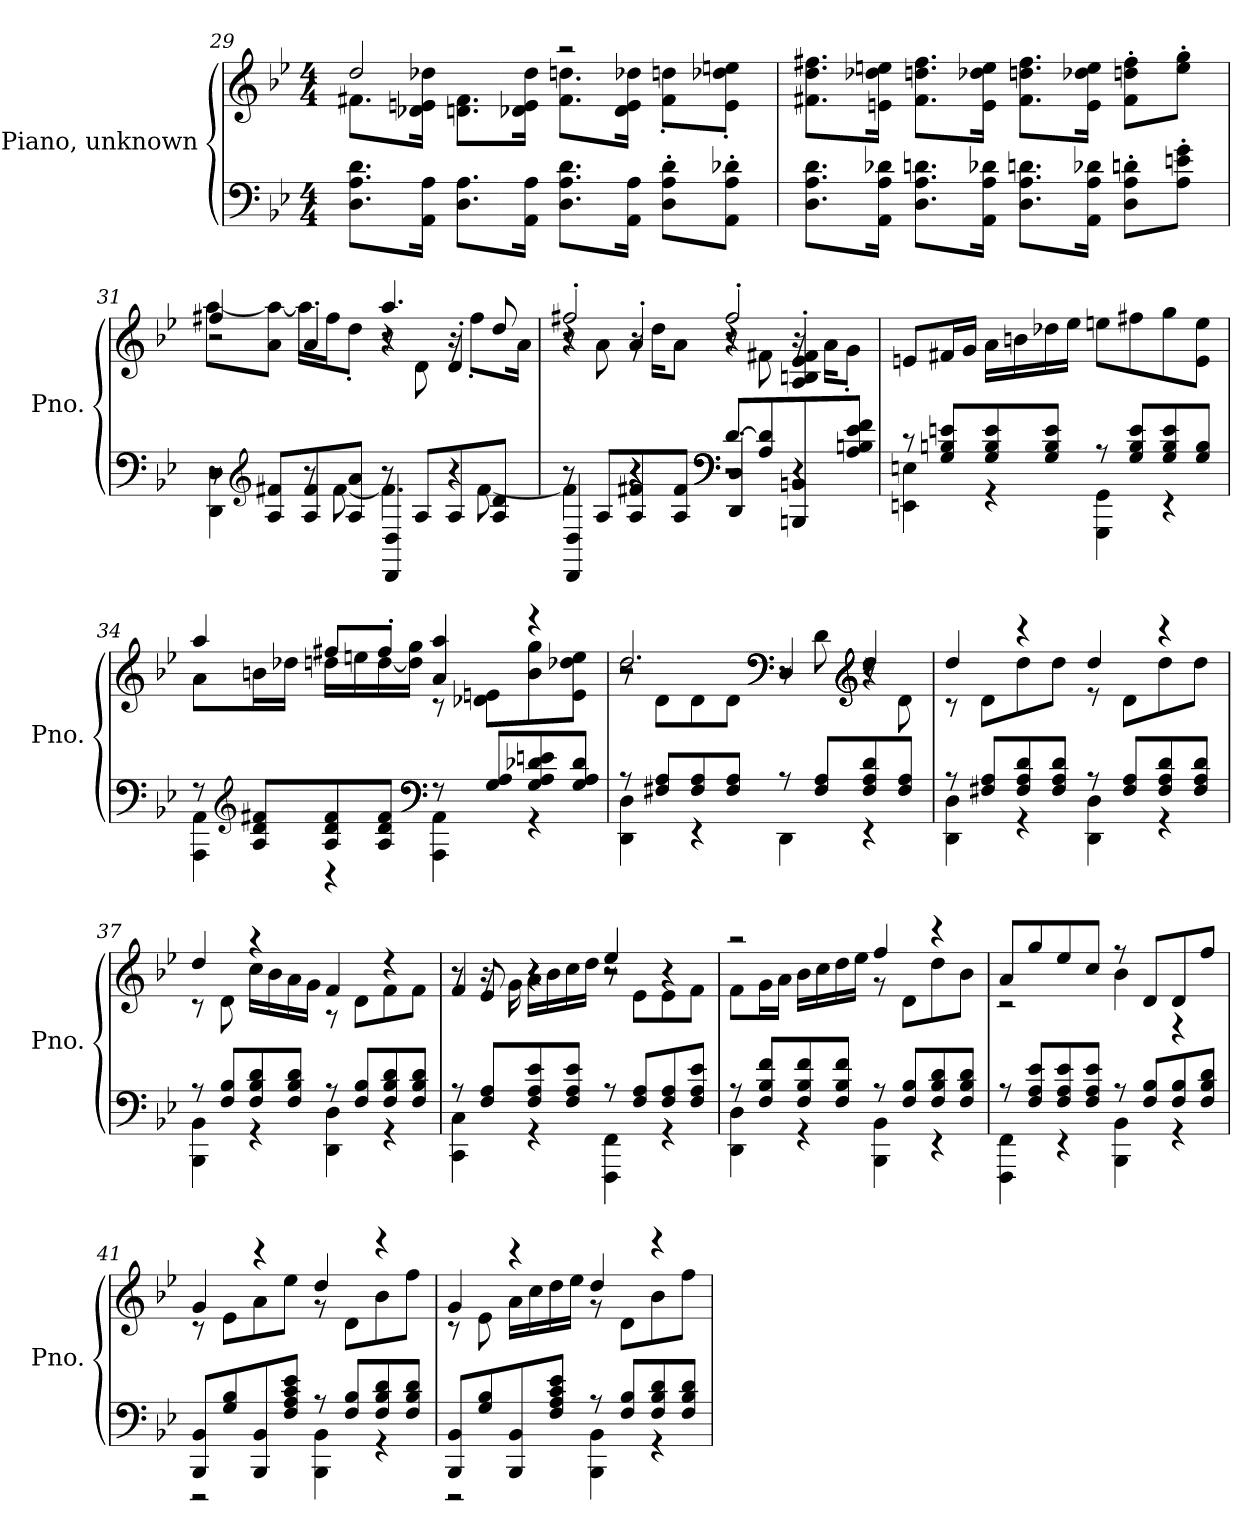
**kern	**kern
*part1	*part1
*staff2	*staff1
*I"Piano, unknown	*
*I'Pno.	*
!!LO:LB:g=z
*clefF4	*clefG2
*k[b-e-]	*k[b-e-]
*M4/4	*M4/4
=29	=29
*	*^
8.D\ 8.A\ 8.d\L	2dd/	8.f#X\L
16AA\ 16A\Jk	.	16d-X\ 16en\ 16dd-X\Jk
8.D\ 8.A\L	.	8.dn\ 8.f#\L
16AA\ 16A\Jk	.	16d-X\ 16e\ 16dd-\Jk
8.D\ 8.A\ 8.d\L	2r	8.f#\ 8.ddn\L
16AA\ 16A\Jk	.	16d-\ 16e\ 16dd-X\Jk
8D\' 8A\' 8d\'L	.	8f#\' 8ddn\'L
8AA\' 8A\' 8d-X\'J	.	8e\' 8dd-X\' 8een\'J
*	*v	*v
=30	=30
8.D\ 8.A\ 8.d\L	8.f#X\ 8.dd\ 8.ff#X\L
16AA\ 16A\ 16d-X\Jk	16en\ 16dd-X\ 16een\Jk
8.D\ 8.A\ 8.dn\L	8.f#\ 8.ddn\ 8.ff#\L
16AA\ 16A\ 16d-X\Jk	16e\ 16dd-X\ 16ee\Jk
8.D\ 8.A\ 8.dn\L	8.f#\ 8.ddn\ 8.ff#\L
16AA\ 16A\ 16d-X\Jk	16e\ 16dd-X\ 16ee\Jk
8D\' 8A\' 8dn\'L	8f#\' 8ddn\' 8ff#\'L
8A\' 8en\' 8g\'J	8ee\' 8gg\'J
!!LO:LB:g=z
=31	=31
*^	*^
*	*^	*	*^
8r	4DD\ 4D\	2r	4ff#X/	[8aa\L	2r
*clefG2	*	*	*	*	*
8A/ 8f#X/L	.	.	.	8a\ 8aa\_J	.
8A/ 8f#/	8r	.	4a'/	16aa\LL]	.
.	.	.	.	16ff#\J	.
8A/ 8a/J	[8f#\	.	.	8dd'\J	.
8r	4.f#\]	4DD/ 4D/	4.aa/	8r	4r
8A/L	.	.	.	8d\	.
8A/	.	4r	.	16r	4d'/
.	.	.	.	8ff#'\L	.
8A/ 8d/J	[8f#\	.	8dd/	.	.
.	.	.	.	16a\Jk	.
=32	=32	=32	=32	=32	=32
8r	4f#\]	4DD/ 4D/	2ff#X'/	8r	4r
8A/L	.	.	.	8a\	.
8A/ 8f#X/	4r	4r	.	16r	4a'/
.	.	.	.	16dd\KL	.
8A/ 8f#/J	.	.	.	8a\J	.
*clefF4	*	*	*	*	*
[8d/L	2r	4DD/' 4D/'	2ff#'/	8r	4r
8A/ 8d/]	.	.	.	8f#X\	.
8BBBn/ 8BBn/	.	4r	.	16r	4A/' 4Bn/' 4e-/' 4f#/'
.	.	.	.	16a\KL	.
8A/ 8Bn/ 8e-/ 8f#/J	.	.	.	8g'\J	.
*	*v	*v	*	*	*
*	*	*v	*v	*v
!!LO:PB:g=z
=33	=33	=33
8r	4EEn\ 4En\	8en/L
8G/ 8Bn/ 8en/L	.	16f#X/L
.	.	16g/JJ
8G/ 8B/ 8e/	4r	16a\LL
.	.	16bn\
8G/ 8B/ 8e/J	.	16dd-X\
.	.	16ee-\JJ
8r	4GGG\ 4GG\	8een\L
8G/ 8B/ 8e/L	.	8ff#X\
8G/ 8B/ 8e/	4r	8gg\
8G/ 8B/J	.	8e\ 8ee\J
=34	=34	=34
*	*	*^
8r	4AAA\ 4AA\	4aa/	8a\L
*clefG2	*	*	*
8A/ 8d/ 8f#X/L	.	.	16bn\L
.	.	.	16dd-X\JJ
8A/ 8d/ 8f#/	4r	8ff#X/L	16ddn\LL
.	.	.	16een\
8A/ 8d/ 8f#/J	.	8ff#'/J	[16dd\
.	.	.	16dd\] 16gg\JJ
*clefF4	*	*	*
8r	4AAA\ 4AA\	4a/ 4aa/	8r
8G/ 8A/L	.	.	8d-X\ 8en\L
8G/ 8A/ 8d-X/ 8en/	4r	4r	8b\ 8gg\
8G/ 8A/ 8d-/J	.	.	8e\ 8dd-X\ 8ee\J
!!LO:LB:g=z
=35	=35	=35	=35
*	*	*	*^
8r	4DD\ 4D\	2.dd/	8r	2r
8F#X/ 8A/L	.	.	8d\L	.
8F#/ 8A/	4r	.	8d\	.
8F#/ 8A/J	.	.	8d\J	.
*	*	*clefF4	*	*
8r	4DD\	.	8r	4D/
8F#/ 8A/L	.	.	8d\	.
*	*	*clefG2	*	*
8F#/ 8A/ 8d/	4r	4dd/	8r	4r
8F#/ 8A/J	.	.	8d\	.
*	*	*	*v	*v
=36	=36	=36	=36
8r	4DD\ 4D\	4dd/	8r
8F#X/ 8A/L	.	.	8d\L
8F#/ 8A/ 8d/	4r	4r	8dd\
8F#/ 8A/ 8d/J	.	.	8dd\J
8r	4DD\ 4D\	4dd/	8r
8F#/ 8A/L	.	.	8d\L
8F#/ 8A/ 8d/	4r	4r	8dd\
8F#/ 8A/ 8d/J	.	.	8dd\J
=37	=37	=37	=37
8r	4BBB-\ 4BB-\	4dd/	8r
8F/ 8B-/L	.	.	8d\
8F/ 8B-/ 8d/	4r	4r	16cc\LL
.	.	.	16b-\
8F/ 8B-/ 8d/J	.	.	16a\
.	.	.	16g\JJ
8r	4DD\ 4D\	4f/	8r
8F/ 8B-/L	.	.	8d\L
8F/ 8B-/ 8d/	4r	4r	8f\
8F/ 8B-/ 8d/J	.	.	8f\J
!!LO:LB:g=z
=38	=38	=38	=38
*	*	*	*^
8r	4CC\ 4C\	4f/	8r	8r
8F/ 8A/L	.	.	16r	8e-/
.	.	.	16g\	.
8F/ 8A/ 8e-/	4r	4r	16a\LL	4r
.	.	.	16b-\	.
8F/ 8A/ 8e-/J	.	.	16cc\	.
.	.	.	16dd\JJ	.
8r	4FFF\ 4FF\	4ee-/	8r	2r
8F/ 8A/L	.	.	8e-\L	.
8F/ 8A/	4r	4r	8e-\	.
8F/ 8A/ 8e-/J	.	.	8f\J	.
*	*	*	*v	*v
=39	=39	=39	=39
8r	4DD\ 4D\	2r	8f\L
8F/ 8B-/ 8f/L	.	.	16g\L
.	.	.	16a\JJ
8F/ 8B-/ 8f/	4r	.	16b-\LL
.	.	.	16cc\
8F/ 8B-/ 8f/J	.	.	16dd\
.	.	.	16ee-\JJ
8r	4BBB-\ 4BB-\	4ff/	8r
8F/ 8B-/L	.	.	8d\L
8F/ 8B-/ 8d/	4r	4r	8dd\
8F/ 8B-/ 8d/J	.	.	8b-\J
=40	=40	=40	=40
8r	4FFF\ 4FF\	8a/L	2r
8F/ 8A/ 8e-/L	.	8gg/	.
8F/ 8A/ 8e-/	4r	8ee-/	.
8F/ 8A/ 8e-/J	.	8cc/J	.
8r	4BBB-\ 4BB-\	8r	4b-\
8F/ 8B-/L	.	8d/L	.
8F/ 8B-/	4r	8d/	4r
8F/ 8B-/ 8d/J	.	8ff/J	.
=41	=41	=41	=41
8BBB-/ 8BB-/L	2r	4g/	8r
8G/ 8B-/	.	.	8e-\L
8BBB-/ 8BB-/	.	4r	8a\
8F/ 8A/ 8c/ 8e-/J	.	.	8ee-\J
8r	4BBB-\ 4BB-\	4dd/	8r
8F/ 8B-/L	.	.	8d\L
8F/ 8B-/ 8d/	4r	4r	8b-\
8F/ 8B-/ 8d/J	.	.	8ff\J
!!LO:LB:g=z	!!
=42	=42	=42	=42
8BBB-/ 8BB-/L	2r	4g/	8r
8G/ 8B-/	.	.	8e-\
8BBB-/ 8BB-/	.	4r	16a\LL
.	.	.	16cc\
8F/ 8A/ 8c/ 8e-/J	.	.	16dd\
.	.	.	16ee-\JJ
8r	4BBB-\ 4BB-\	4dd/	8r
8F/ 8B-/L	.	.	8d\L
8F/ 8B-/ 8d/	4r	4r	8b-\
8F/ 8B-/ 8d/J	.	.	8ff\J
*v	*v	*	*
*	*v	*v
=	=
*-	*-
